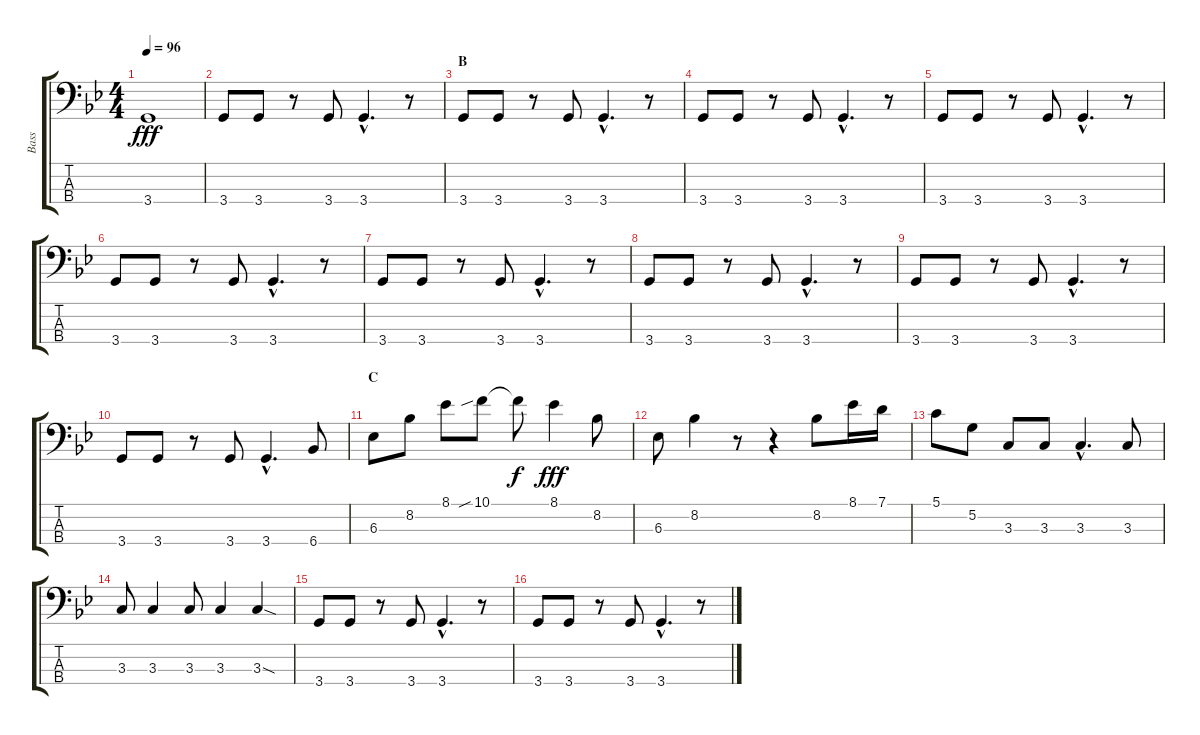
\track ("Bass" "Bass") {instrument electricbassfinger}
\staff {score tabs}
\tuning (G2 D2 A1 E1) {hide}
\ts (4 4)
\tempo 96
\clef f4
\ks bb
3.4.1{dy fff} |
3.4.8 3.4.8 r.8 3.4.8 3.4{hac}.4{d} r.8 |
\section ("" "B")
3.4.8 3.4.8 r.8 3.4.8 3.4{hac}.4{d} r.8 |
3.4.8 3.4.8 r.8 3.4.8 3.4{hac}.4{d} r.8 |
3.4.8 3.4.8 r.8 3.4.8 3.4{hac}.4{d} r.8 |
3.4.8 3.4.8 r.8 3.4.8 3.4{hac}.4{d} r.8 |
3.4.8 3.4.8 r.8 3.4.8 3.4{hac}.4{d} r.8 |
3.4.8 3.4.8 r.8 3.4.8 3.4{hac}.4{d} r.8 |
3.4.8 3.4.8 r.8 3.4.8 3.4{hac}.4{d} r.8 |
3.4.8 3.4.8 r.8 3.4.8 3.4{hac}.4{d} 6.4.8 |
\section ("" "C")
6.3.8 8.2.8 8.1.8 10.1{sib}.8 10.1{t}.8{dy f} 8.1.4{dy fff} 8.2.8 |
6.3.8 8.2.4 r.8 r.4 8.2.8 8.1.16 7.1.16 |
5.1.8 5.2.8 3.3.8 3.3.8 3.3{hac}.4{d} 3.3.8 |
3.3.8 3.3.4 3.3.8 3.3.4 3.3{sod}.4 |
3.4.8 3.4.8 r.8 3.4.8 3.4{hac}.4{d} r.8 |
3.4.8 3.4.8 r.8 3.4.8 3.4{hac}.4{d} r.8
